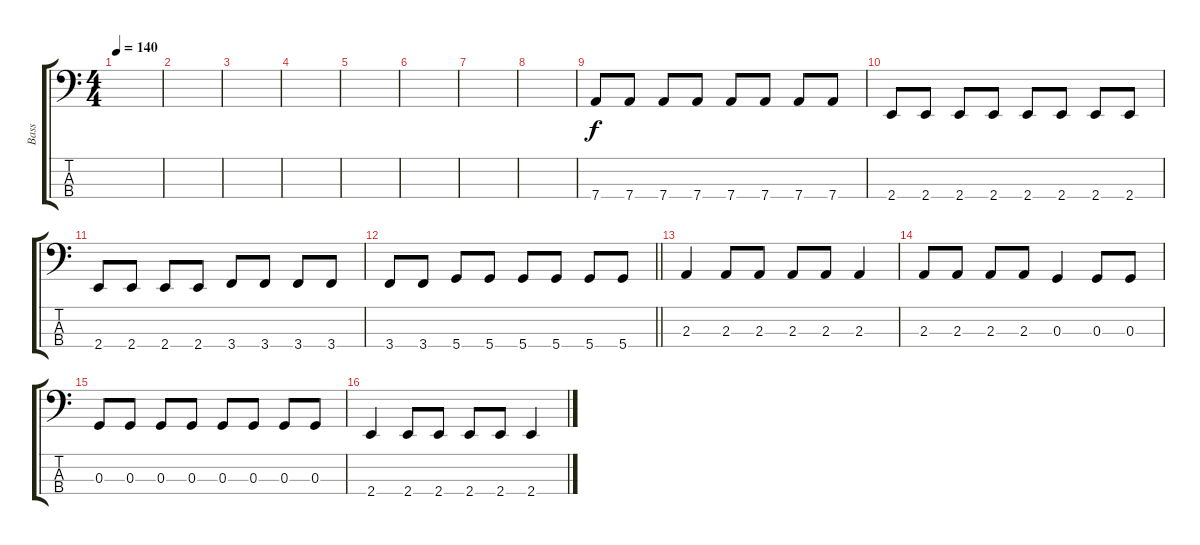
\track ("Bass" "Bass") {instrument electricbassfinger}
\staff {score tabs}
\tuning (F2 C2 G1 D1) {hide}
\ts (4 4)
\tempo 140
\clef f4
\ks c
|
|
|
|
|
|
|
|
7.4.8{volume 14} 7.4.8 7.4.8 7.4.8 7.4.8 7.4.8 7.4.8 7.4.8 |
2.4.8 2.4.8 2.4.8 2.4.8 2.4.8 2.4.8 2.4.8 2.4.8 |
2.4.8 2.4.8 2.4.8 2.4.8 3.4.8 3.4.8 3.4.8 3.4.8 |
\barLineRight lightlight
3.4.8 3.4.8 5.4.8 5.4.8 5.4.8 5.4.8 5.4.8 5.4.8 |
\section ("" "")
2.3.4 2.3.8 2.3.8 2.3.8 2.3.8 2.3.4 |
2.3.8 2.3.8 2.3.8 2.3.8 0.3.4 0.3.8 0.3.8 |
0.3.8 0.3.8 0.3.8 0.3.8 0.3.8 0.3.8 0.3.8 0.3.8 |
2.4.4 2.4.8 2.4.8 2.4.8 2.4.8 2.4.4
